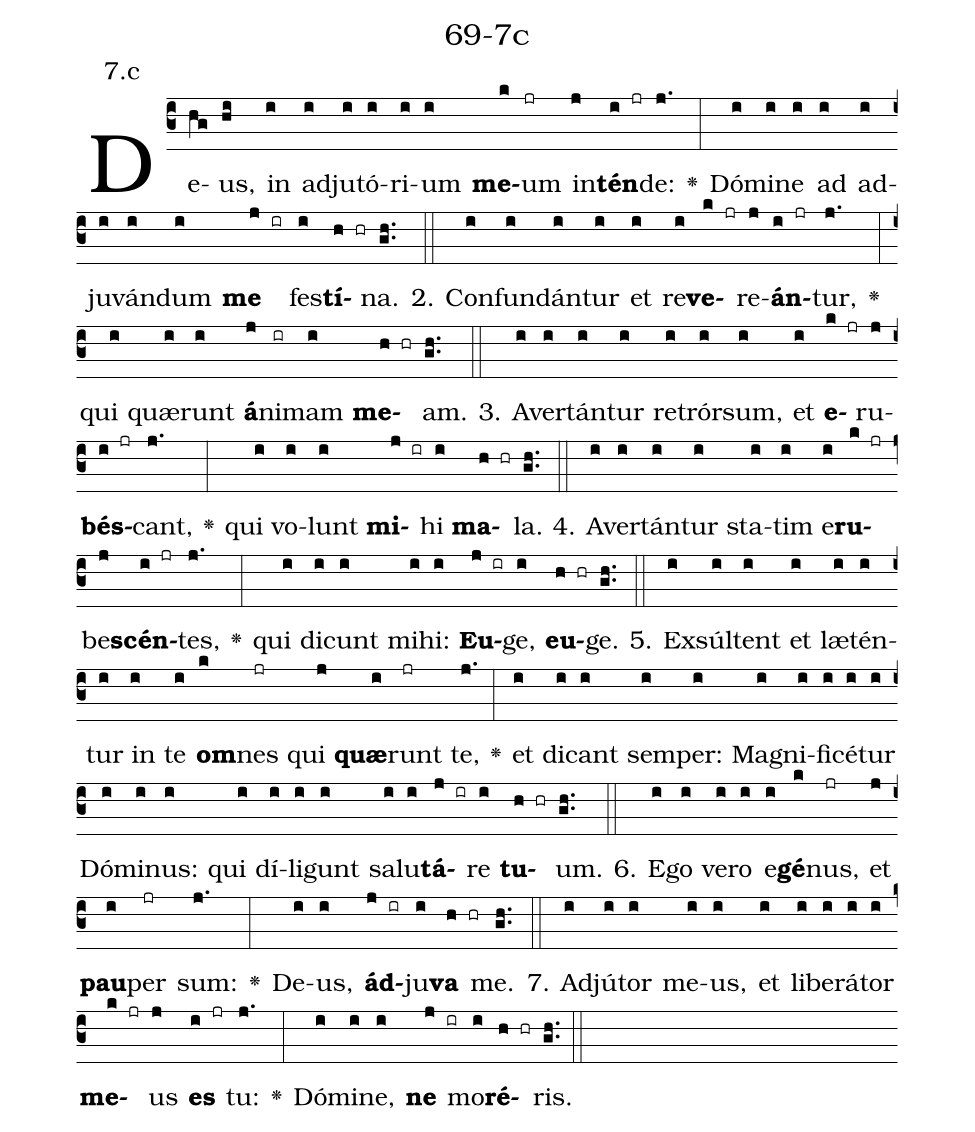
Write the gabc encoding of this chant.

name: 69-7c;
annotation: 7.c;
%%
(c3)De(hg)us,(hi) in(i) ad(i)ju(i)tó(i)ri(i)um(i) <b>me</b>(k)um(jr) in(j)<b>tén</b>(i jr)de:(j.) <v>\greheightstar</v>(:) Dó(i)mi(i)ne(i) ad(i) ad(i)ju(i)ván(i)dum(i) <b>me</b>(j ir) fes(i)<b>tí</b>(h hr)na.(gh..) (::)
2. Con(i)fun(i)dán(i)tur(i) et(i) re(i)<b>ve</b>(k jr)re(j)<b>án</b>(i jr)tur,(j.) <v>\greheightstar</v>(:) qui(i) quæ(i)runt(i) <b>á</b>(j)ni(ir)mam(i) <b>me</b>(h hr)am.(gh..) (::)
3. A(i)ver(i)tán(i)tur(i) re(i)trór(i)sum,(i) et(i) <b>e</b>(k jr)ru(j)<b>bés</b>(i jr)cant,(j.) <v>\greheightstar</v>(:) qui(i) vo(i)lunt(i) <b>mi</b>(j ir)hi(i) <b>ma</b>(h hr)la.(gh..) (::)
4. A(i)ver(i)tán(i)tur(i) sta(i)tim(i) e(i)<b>ru</b>(k jr)be(j)<b>scén</b>(i jr)tes,(j.) <v>\greheightstar</v>(:) qui(i) di(i)cunt(i) mi(i)hi:(i) <b>Eu</b>(j ir)ge,(i) <b>eu</b>(h hr)ge.(gh..) (::)
5. Ex(i)súl(i)tent(i) et(i) læ(i)tén(i)tur(i) in(i) te(i) <b>om</b>(k)nes(jr) qui(j) <b>quæ</b>(i)runt(jr) te,(j.) <v>\greheightstar</v>(:) et(i) di(i)cant(i) sem(i)per:(i) Ma(i)gni(i)fi(i)cé(i)tur(i) Dó(i)mi(i)nus:(i) qui(i) dí(i)li(i)gunt(i) sa(i)lu(i)<b>tá</b>(j ir)re(i) <b>tu</b>(h hr)um.(gh..) (::)
6. E(i)go(i) ve(i)ro(i) e(i)<b>gé</b>(k)nus,(jr) et(j) <b>pau</b>(i)per(jr) sum:(j.) <v>\greheightstar</v>(:) De(i)us,(i) <b>ád</b>(j ir)ju(i)<b>va</b>(h hr) me.(gh..) (::)
7. Ad(i)jú(i)tor(i) me(i)us,(i) et(i) li(i)be(i)rá(i)tor(i) <b>me</b>(k jr)us(j) <b>es</b>(i jr) tu:(j.) <v>\greheightstar</v>(:) Dó(i)mi(i)ne,(i) <b>ne</b>(j ir) mo(i)<b>ré</b>(h hr)ris.(gh..) (::)
